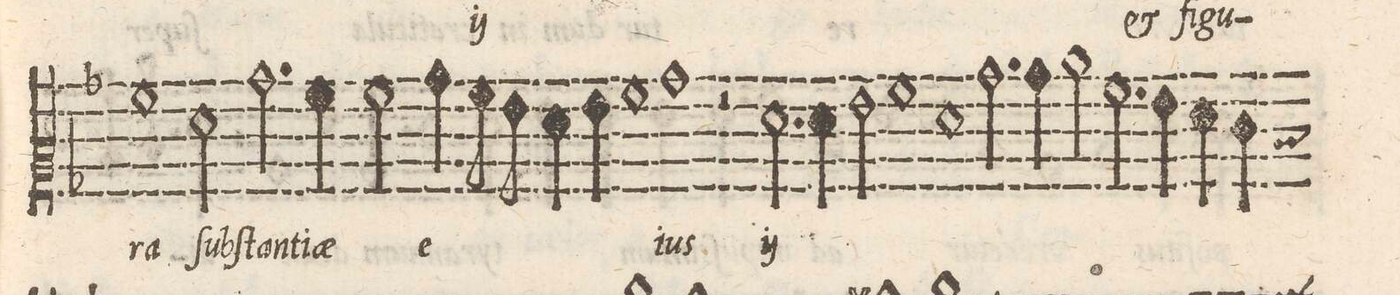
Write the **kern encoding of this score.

**kern	**text
*I"ALTVS	*
*clefC2	*
*k[b-]	*
*met(C|)	*
*M2/1	*
1a	-ra
=17-	=17-
2f\	ſub-
2.b-\	-ſtan-
4a\	-ti-
2a\	-ae
=18-	=18-
4b-\	e-
8a\	.
8g\	.
4f\	.
4g\	.
1a	.
=19-	=19-
1b-	-ius
2r	.
*	*ij
2.f\	et
=20-	=20-
4f\	fi-
2g\	-gu-
1a	-ra
=21-	=21-
1f	ſub-
2.b-\	-ſtan-
4b-\	-ti-
=22-	=22-
2cc\	-ae
2.a\	e-
4g\	.
4f\	.
4e\	.
*custos:d	*
=23-	=23-
*-	*-
